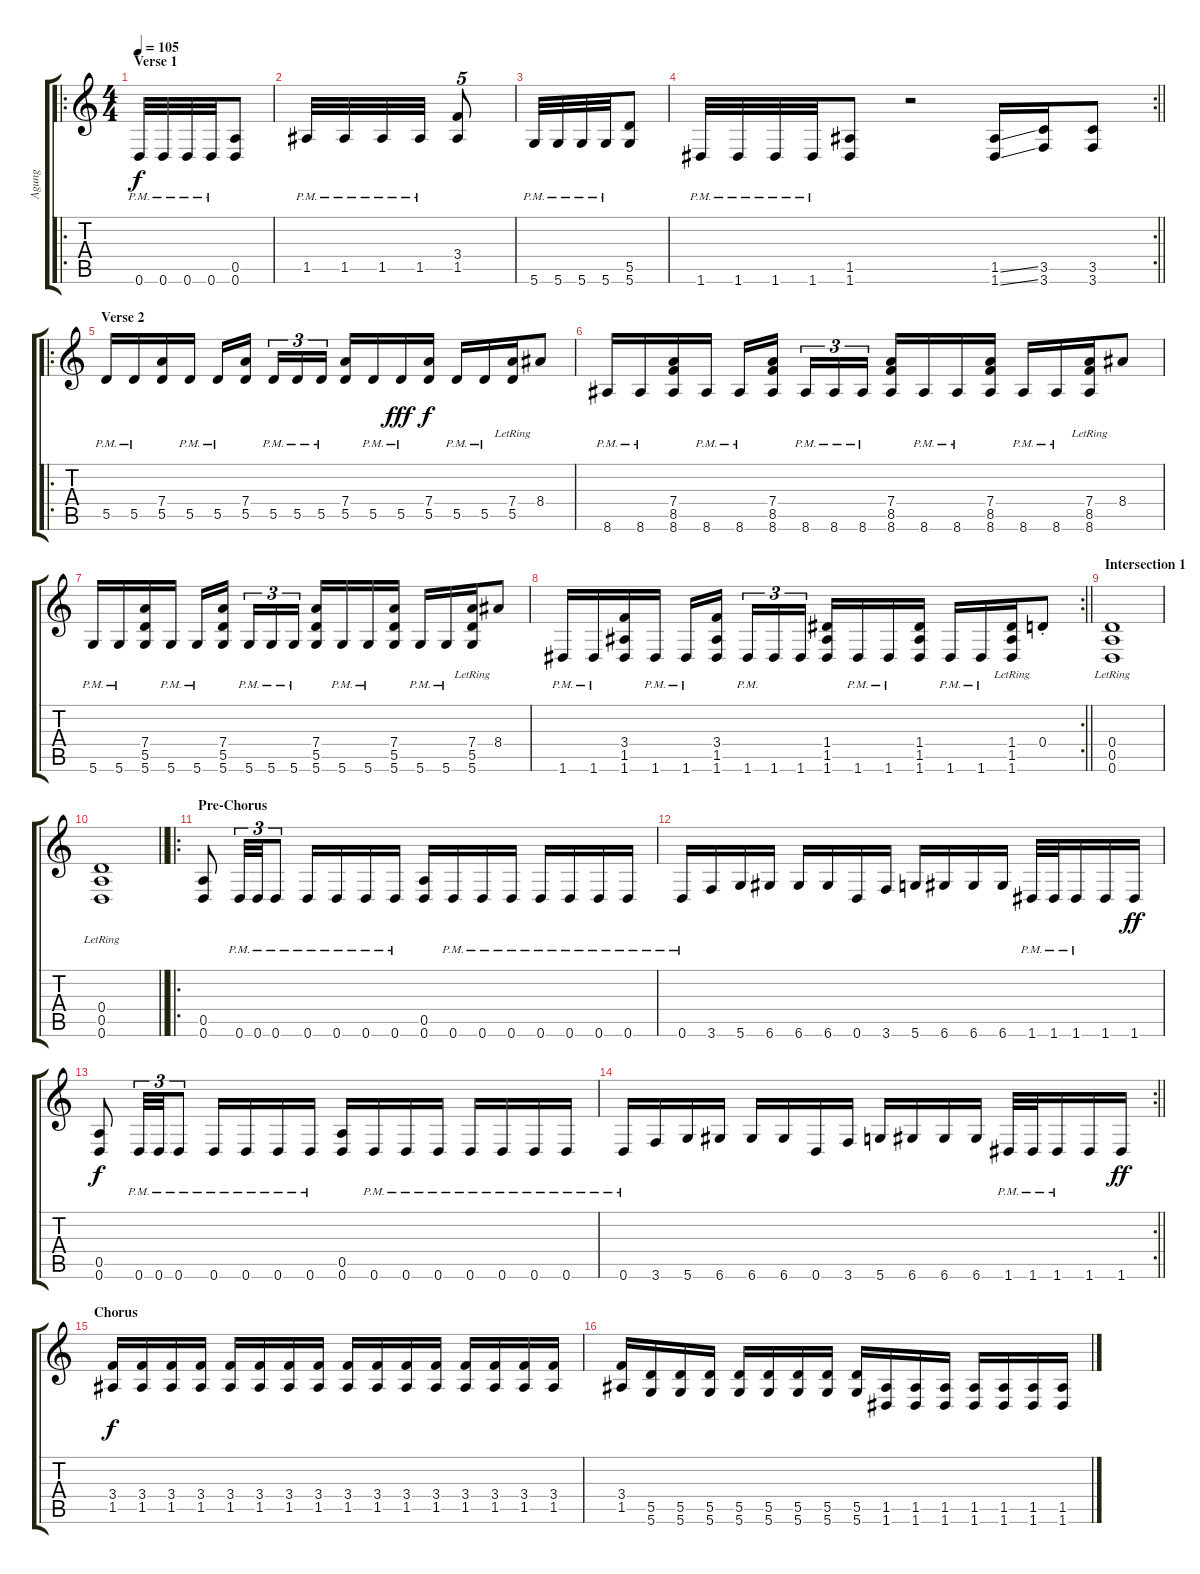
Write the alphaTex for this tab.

\track ("Agung" "Agung") {instrument distortionguitar}
\staff {score tabs}
\tuning (E4 B3 G3 D3 A2 D2) {hide}
\ro
\ts (4 4)
\section ("" "Verse 1")
\tempo 105
\clef g2
\ks c
0.6{pm}.32{dy f} 0.6{pm}.32 0.6{pm}.32 0.6{pm}.32 (0.5 0.6).8 |
1.5{pm}.32 1.5{pm}.32 1.5{pm}.32 1.5{pm}.32 (3.4 1.5).8{tu (5 4)} |
5.6{pm}.32 5.6{pm}.32 5.6{pm}.32 5.6{pm}.32 (5.5 5.6).8 |
\rc 2
\barLineRight lightlight
1.6{pm}.32 1.6{pm}.32 1.6{pm}.32 1.6{pm}.32 (1.5 1.6).8 r.2 (1.5{ss} 1.6{ss}).16 (3.5 3.6).16 (3.5 3.6).8 |
\ro
\section ("" "Verse 2")
5.5{pm}.16 5.5{pm}.16 (7.4 5.5).16 5.5{pm}.16 5.5{pm}.16 (7.4 5.5).16{beam splitsecondary} 5.5{pm}.16{tu (3 2)} 5.5{pm}.16{tu (3 2)} 5.5{pm}.16{tu (3 2)} (7.4 5.5).16 5.5{pm}.16 5.5{pm}.16{dy fff} (7.4 5.5).16{dy f} 5.5{pm}.16 5.5{pm}.16 (7.4{lr} 5.5{lr}).16 8.4.8 |
8.6{pm}.16 8.6{pm}.16 (7.4 8.5 8.6).16 8.6{pm}.16 8.6{pm}.16 (7.4 8.5 8.6).16{beam splitsecondary} 8.6{pm}.16{tu (3 2)} 8.6{pm}.16{tu (3 2)} 8.6{pm}.16{tu (3 2)} (7.4 8.5 8.6).16 8.6{pm}.16 8.6{pm}.16 (7.4 8.5 8.6).16 8.6{pm}.16 8.6{pm}.16 (7.4{lr} 8.5{lr} 8.6{lr}).16 8.4.8 |
5.6{pm}.16 5.6{pm}.16 (7.4 5.5 5.6).16 5.6{pm}.16 5.6{pm}.16 (7.4 5.5 5.6).16{beam splitsecondary} 5.6{pm}.16{tu (3 2)} 5.6{pm}.16{tu (3 2)} 5.6{pm}.16{tu (3 2)} (7.4 5.5 5.6).16 5.6{pm}.16 5.6{pm}.16 (7.4 5.5 5.6).16 5.6{pm}.16 5.6{pm}.16 (7.4{lr} 5.5{lr} 5.6{lr}).16 8.4.8 |
\rc 2
\barLineRight lightlight
1.6{pm}.16 1.6{pm}.16 (3.4 1.5 1.6).16 1.6{pm}.16 1.6{pm}.16 (3.4 1.5 1.6).16{beam splitsecondary} 1.6{pm}.16{tu (3 2)} 1.6.16{tu (3 2)} 1.6.16{tu (3 2)} (1.4 1.5 1.6).16 1.6{pm}.16 1.6{pm}.16 (1.4 1.5 1.6).16 1.6{pm}.16 1.6{pm}.16 (1.4{lr} 1.5{lr} 1.6).16 0.4{st}.8 |
\section ("" "Intersection 1")
(0.4{lr} 0.5{lr} 0.6{lr}).1 |
\barLineRight lightlight
(0.4{lr} 0.5{lr} 0.6{lr}).1 |
\ro
\section ("" "Pre-Chorus")
(0.5 0.6).8 0.6{pm}.32{tu (3 2)} 0.6{pm}.32{tu (3 2)} 0.6{pm}.8{tu (3 2)} 0.6{pm}.16 0.6{pm}.16 0.6{pm}.16 0.6{pm}.16 (0.5 0.6).16 0.6{pm}.16 0.6{pm}.16 0.6{pm}.16 0.6{pm}.16 0.6{pm}.16 0.6{pm}.16 0.6{pm}.16 |
0.6{pm}.16 3.6.16 5.6.16 6.6.16 6.6.16 6.6.16 0.6.16 3.6.16 5.6.16 6.6.16 6.6.16 6.6.16 1.6{pm}.32 1.6{pm}.32 1.6{pm}.16 1.6.16 1.6.16{dy ff} |
(0.5 0.6).8{dy f} 0.6{pm}.32{tu (3 2)} 0.6{pm}.32{tu (3 2)} 0.6{pm}.8{tu (3 2)} 0.6{pm}.16 0.6{pm}.16 0.6{pm}.16 0.6{pm}.16 (0.5 0.6).16 0.6{pm}.16 0.6{pm}.16 0.6{pm}.16 0.6{pm}.16 0.6{pm}.16 0.6{pm}.16 0.6{pm}.16 |
\rc 2
\barLineRight lightlight
0.6{pm}.16 3.6.16 5.6.16 6.6.16 6.6.16 6.6.16 0.6.16 3.6.16 5.6.16 6.6.16 6.6.16 6.6.16 1.6{pm}.32 1.6{pm}.32 1.6{pm}.16 1.6.16 1.6.16{dy ff} |
\section ("" "Chorus")
(3.4 1.5).16{dy f} (3.4 1.5).16 (3.4 1.5).16 (3.4 1.5).16 (3.4 1.5).16 (3.4 1.5).16 (3.4 1.5).16 (3.4 1.5).16 (3.4 1.5).16 (3.4 1.5).16 (3.4 1.5).16 (3.4 1.5).16 (3.4 1.5).16 (3.4 1.5).16 (3.4 1.5).16 (3.4 1.5).16 |
(3.4 1.5).16 (5.5 5.6).16 (5.5 5.6).16 (5.5 5.6).16 (5.5 5.6).16 (5.5 5.6).16 (5.5 5.6).16 (5.5 5.6).16 (5.5 5.6).16 (1.5 1.6).16 (1.5 1.6).16 (1.5 1.6).16 (1.5 1.6).16 (1.5 1.6).16 (1.5 1.6).16 (1.5 1.6).16
